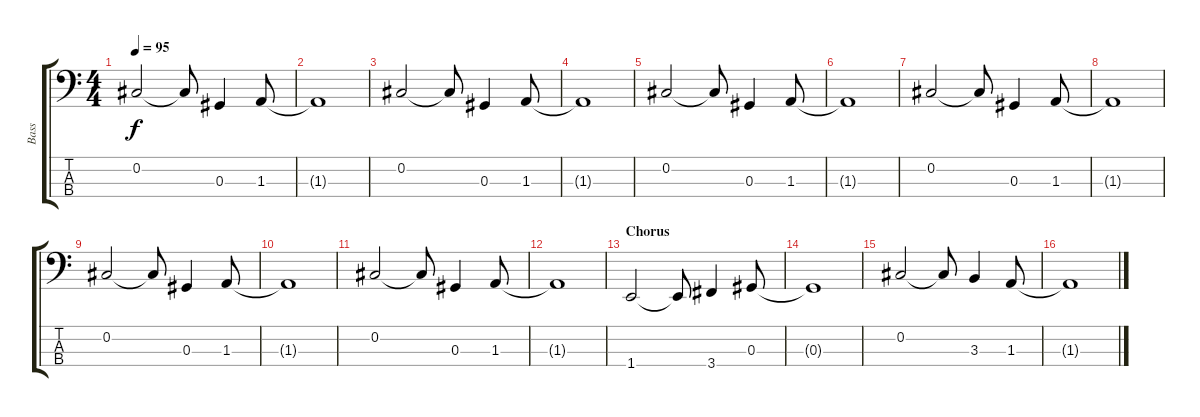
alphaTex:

\track ("Bass" "Bass") {instrument electricbassfinger}
\staff {score tabs}
\tuning (Gb2 Db2 Ab1 Eb1) {hide}
\ts (4 4)
\tempo 95
\clef f4
\ks c
0.2.2{dy f} 0.2{t}.8 0.3.4 1.3.8 |
1.3{t}.1 |
0.2.2 0.2{t}.8 0.3.4 1.3.8 |
1.3{t}.1 |
0.2.2 0.2{t}.8 0.3.4 1.3.8 |
1.3{t}.1 |
0.2.2 0.2{t}.8 0.3.4 1.3.8 |
1.3{t}.1 |
0.2.2 0.2{t}.8 0.3.4 1.3.8 |
1.3{t}.1 |
0.2.2 0.2{t}.8 0.3.4 1.3.8 |
1.3{t}.1 |
\section ("" "Chorus")
1.4.2 1.4{t}.8 3.4.4 0.3.8 |
0.3{t}.1 |
0.2.2 0.2{t}.8 3.3.4 1.3.8 |
1.3{t}.1
